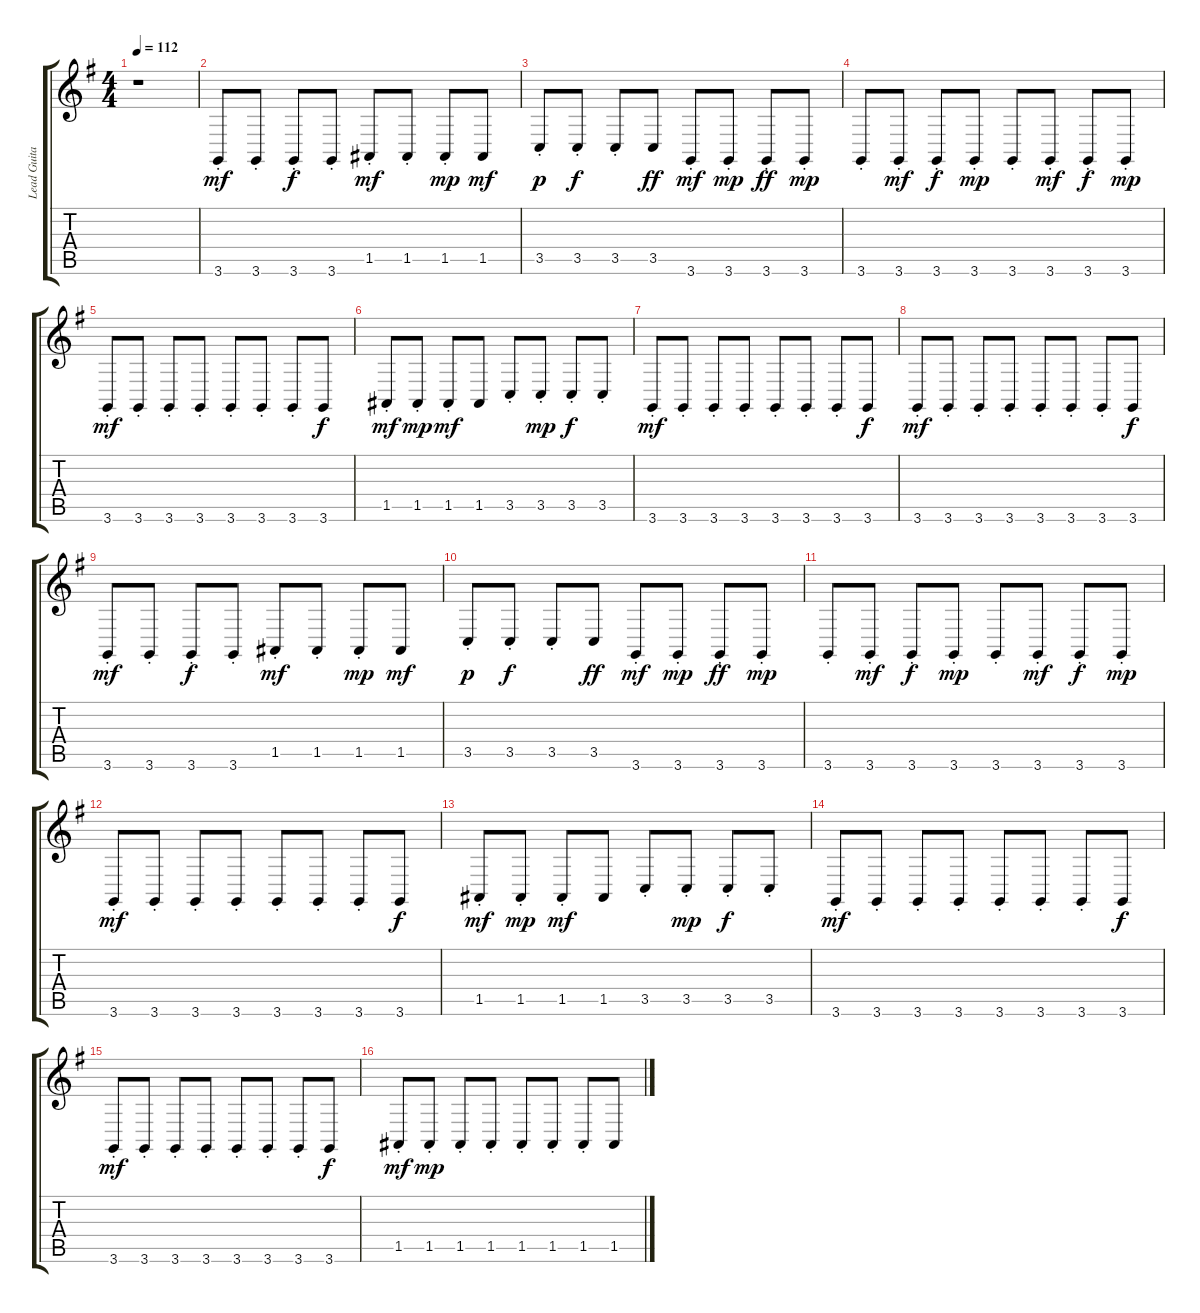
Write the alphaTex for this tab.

\track ("Lead Guitar" "Lead Guita") {instrument lead1square}
\staff {score tabs}
\tuning (E4 B3 G3 D3 A2 E2) {hide}
\ts (4 4)
\tempo 112
\clef g2
\ks g
r.1{dy mf instrument lead1square} |
3.6{st}.8 3.6{st}.8 3.6{st}.8{dy f} 3.6{st}.8 1.5{st}.8{dy mf} 1.5{st}.8 1.5{st}.8{dy mp} 1.5.8{dy mf} |
3.5{st}.8{dy p} 3.5{st}.8{dy f} 3.5{st}.8 3.5.8{dy ff} 3.6{st}.8{dy mf} 3.6{st}.8{dy mp} 3.6{st}.8{dy ff} 3.6{st}.8{dy mp} |
3.6{st}.8 3.6{st}.8{dy mf} 3.6{st}.8{dy f} 3.6{st}.8{dy mp} 3.6{st}.8 3.6{st}.8{dy mf} 3.6{st}.8{dy f} 3.6{st}.8{dy mp} |
3.6{st}.8{dy mf} 3.6{st}.8 3.6{st}.8 3.6{st}.8 3.6{st}.8 3.6{st}.8 3.6{st}.8 3.6.8{dy f} |
1.5{st}.8{dy mf} 1.5{st}.8{dy mp} 1.5{st}.8{dy mf} 1.5.8 3.5{st}.8 3.5{st}.8{dy mp} 3.5{st}.8{dy f} 3.5{st}.8 |
3.6{st}.8{dy mf} 3.6{st}.8 3.6{st}.8 3.6{st}.8 3.6{st}.8 3.6{st}.8 3.6{st}.8 3.6.8{dy f} |
3.6{st}.8{dy mf} 3.6{st}.8 3.6{st}.8 3.6{st}.8 3.6{st}.8 3.6{st}.8 3.6{st}.8 3.6.8{dy f} |
3.6{st}.8{dy mf} 3.6{st}.8 3.6{st}.8{dy f} 3.6{st}.8 1.5{st}.8{dy mf} 1.5{st}.8 1.5{st}.8{dy mp} 1.5.8{dy mf} |
3.5{st}.8{dy p} 3.5{st}.8{dy f} 3.5{st}.8 3.5.8{dy ff} 3.6{st}.8{dy mf} 3.6{st}.8{dy mp} 3.6{st}.8{dy ff} 3.6{st}.8{dy mp} |
3.6{st}.8 3.6{st}.8{dy mf} 3.6{st}.8{dy f} 3.6{st}.8{dy mp} 3.6{st}.8 3.6{st}.8{dy mf} 3.6{st}.8{dy f} 3.6{st}.8{dy mp} |
3.6{st}.8{dy mf} 3.6{st}.8 3.6{st}.8 3.6{st}.8 3.6{st}.8 3.6{st}.8 3.6{st}.8 3.6.8{dy f} |
1.5{st}.8{dy mf} 1.5{st}.8{dy mp} 1.5{st}.8{dy mf} 1.5.8 3.5{st}.8 3.5{st}.8{dy mp} 3.5{st}.8{dy f} 3.5{st}.8 |
3.6{st}.8{dy mf} 3.6{st}.8 3.6{st}.8 3.6{st}.8 3.6{st}.8 3.6{st}.8 3.6{st}.8 3.6.8{dy f} |
3.6{st}.8{dy mf} 3.6{st}.8 3.6{st}.8 3.6{st}.8 3.6{st}.8 3.6{st}.8 3.6{st}.8 3.6.8{dy f} |
1.5{st}.8{dy mf} 1.5{st}.8{dy mp} 1.5{st}.8 1.5{st}.8 1.5{st}.8 1.5{st}.8 1.5{st}.8 1.5.8
